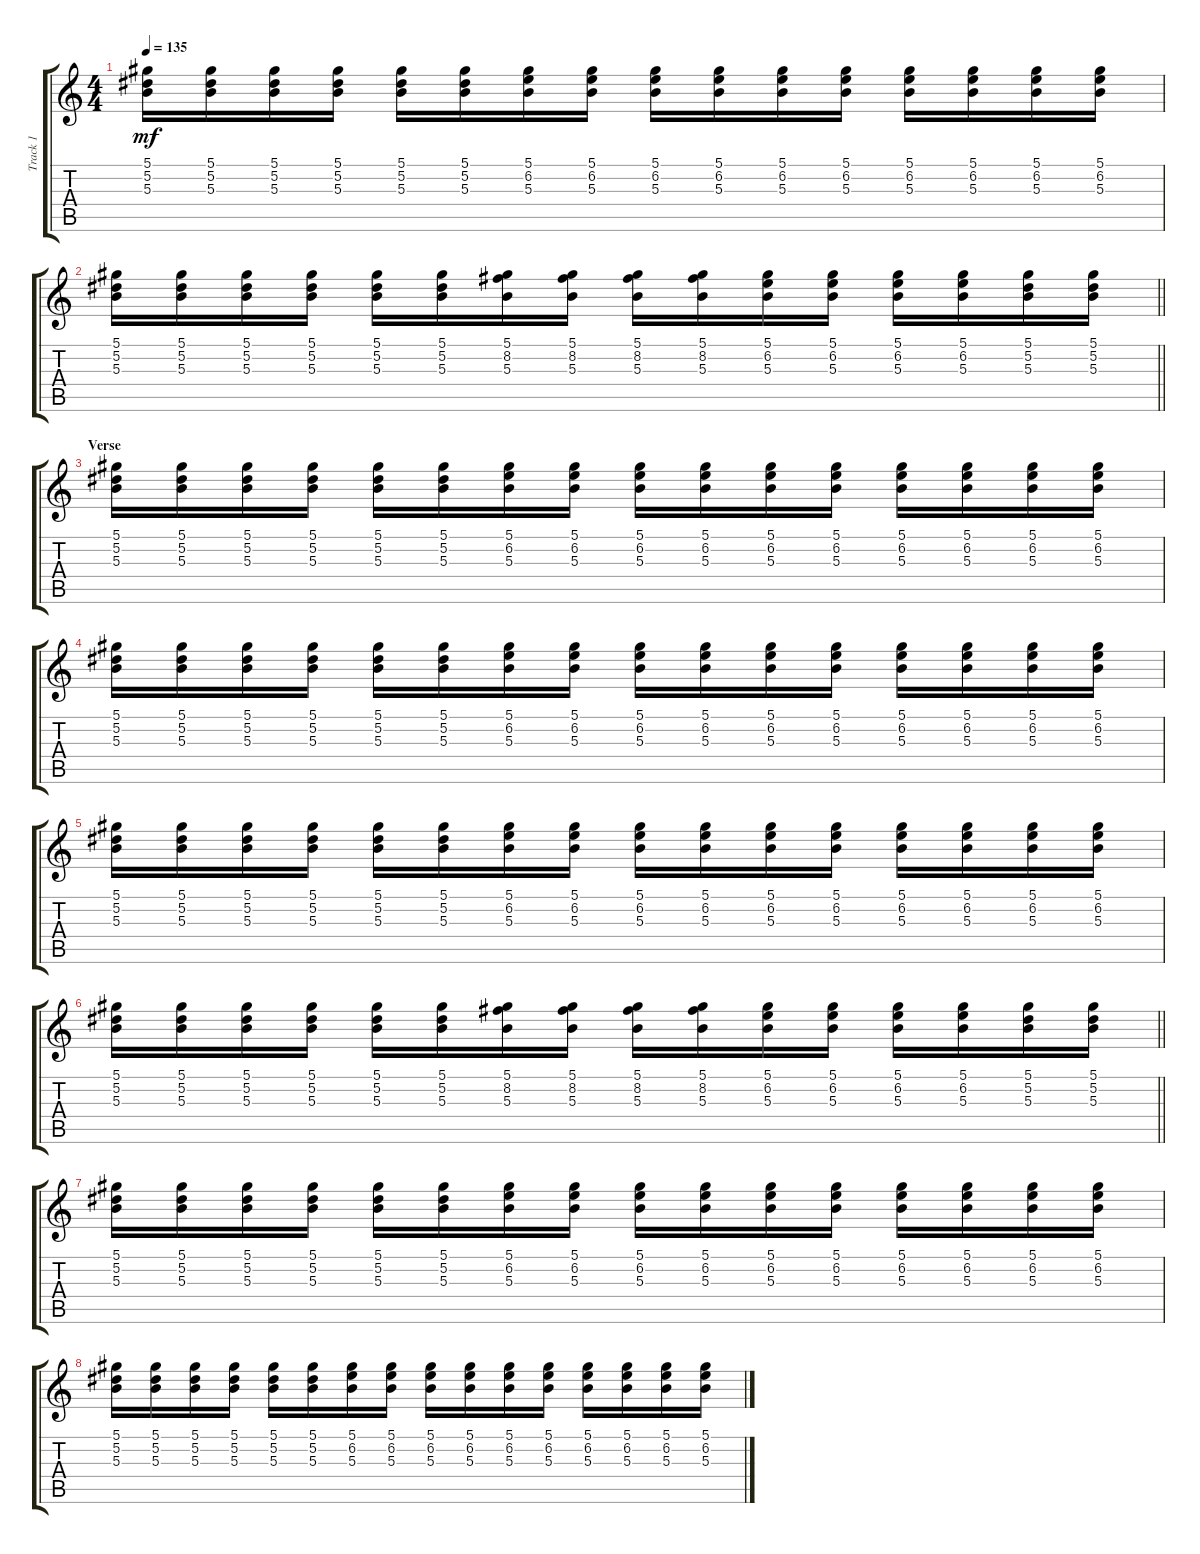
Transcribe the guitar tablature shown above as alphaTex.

\track ("Track 1" "Track 1") {instrument distortionguitar}
\staff {score tabs}
\tuning (Eb4 Bb3 Gb3 Db3 Ab2 Db2) {hide}
\ts (4 4)
\tempo 135
\clef g2
\ks c
(5.1 5.2 5.3).16{dy mf} (5.1 5.2 5.3).16 (5.1 5.2 5.3).16 (5.1 5.2 5.3).16 (5.1 5.2 5.3).16 (5.1 5.2 5.3).16 (5.1 6.2 5.3).16 (5.1 6.2 5.3).16 (5.1 6.2 5.3).16 (5.1 6.2 5.3).16 (5.1 6.2 5.3).16 (5.1 6.2 5.3).16 (5.1 6.2 5.3).16 (5.1 6.2 5.3).16 (5.1 6.2 5.3).16 (5.1 6.2 5.3).16 |
\barLineRight lightlight
(5.1 5.2 5.3).16 (5.1 5.2 5.3).16 (5.1 5.2 5.3).16 (5.1 5.2 5.3).16 (5.1 5.2 5.3).16 (5.1 5.2 5.3).16 (5.1 8.2 5.3).16 (5.1 8.2 5.3).16 (5.1 8.2 5.3).16 (5.1 8.2 5.3).16 (5.1 6.2 5.3).16 (5.1 6.2 5.3).16 (5.1 6.2 5.3).16 (5.1 6.2 5.3).16 (5.1 5.2 5.3).16 (5.1 5.2 5.3).16 |
\section ("" "Verse")
(5.1 5.2 5.3).16 (5.1 5.2 5.3).16 (5.1 5.2 5.3).16 (5.1 5.2 5.3).16 (5.1 5.2 5.3).16 (5.1 5.2 5.3).16 (5.1 6.2 5.3).16 (5.1 6.2 5.3).16 (5.1 6.2 5.3).16 (5.1 6.2 5.3).16 (5.1 6.2 5.3).16 (5.1 6.2 5.3).16 (5.1 6.2 5.3).16 (5.1 6.2 5.3).16 (5.1 6.2 5.3).16 (5.1 6.2 5.3).16 |
(5.1 5.2 5.3).16 (5.1 5.2 5.3).16 (5.1 5.2 5.3).16 (5.1 5.2 5.3).16 (5.1 5.2 5.3).16 (5.1 5.2 5.3).16 (5.1 6.2 5.3).16 (5.1 6.2 5.3).16 (5.1 6.2 5.3).16 (5.1 6.2 5.3).16 (5.1 6.2 5.3).16 (5.1 6.2 5.3).16 (5.1 6.2 5.3).16 (5.1 6.2 5.3).16 (5.1 6.2 5.3).16 (5.1 6.2 5.3).16 |
(5.1 5.2 5.3).16 (5.1 5.2 5.3).16 (5.1 5.2 5.3).16 (5.1 5.2 5.3).16 (5.1 5.2 5.3).16 (5.1 5.2 5.3).16 (5.1 6.2 5.3).16 (5.1 6.2 5.3).16 (5.1 6.2 5.3).16 (5.1 6.2 5.3).16 (5.1 6.2 5.3).16 (5.1 6.2 5.3).16 (5.1 6.2 5.3).16 (5.1 6.2 5.3).16 (5.1 6.2 5.3).16 (5.1 6.2 5.3).16 |
\barLineRight lightlight
(5.1 5.2 5.3).16 (5.1 5.2 5.3).16 (5.1 5.2 5.3).16 (5.1 5.2 5.3).16 (5.1 5.2 5.3).16 (5.1 5.2 5.3).16 (5.1 8.2 5.3).16 (5.1 8.2 5.3).16 (5.1 8.2 5.3).16 (5.1 8.2 5.3).16 (5.1 6.2 5.3).16 (5.1 6.2 5.3).16 (5.1 6.2 5.3).16 (5.1 6.2 5.3).16 (5.1 5.2 5.3).16 (5.1 5.2 5.3).16 |
(5.1 5.2 5.3).16 (5.1 5.2 5.3).16 (5.1 5.2 5.3).16 (5.1 5.2 5.3).16 (5.1 5.2 5.3).16 (5.1 5.2 5.3).16 (5.1 6.2 5.3).16 (5.1 6.2 5.3).16 (5.1 6.2 5.3).16 (5.1 6.2 5.3).16 (5.1 6.2 5.3).16 (5.1 6.2 5.3).16 (5.1 6.2 5.3).16 (5.1 6.2 5.3).16 (5.1 6.2 5.3).16 (5.1 6.2 5.3).16 |
(5.1 5.2 5.3).16 (5.1 5.2 5.3).16 (5.1 5.2 5.3).16 (5.1 5.2 5.3).16 (5.1 5.2 5.3).16 (5.1 5.2 5.3).16 (5.1 6.2 5.3).16 (5.1 6.2 5.3).16 (5.1 6.2 5.3).16 (5.1 6.2 5.3).16 (5.1 6.2 5.3).16 (5.1 6.2 5.3).16 (5.1 6.2 5.3).16 (5.1 6.2 5.3).16 (5.1 6.2 5.3).16 (5.1 6.2 5.3).16
